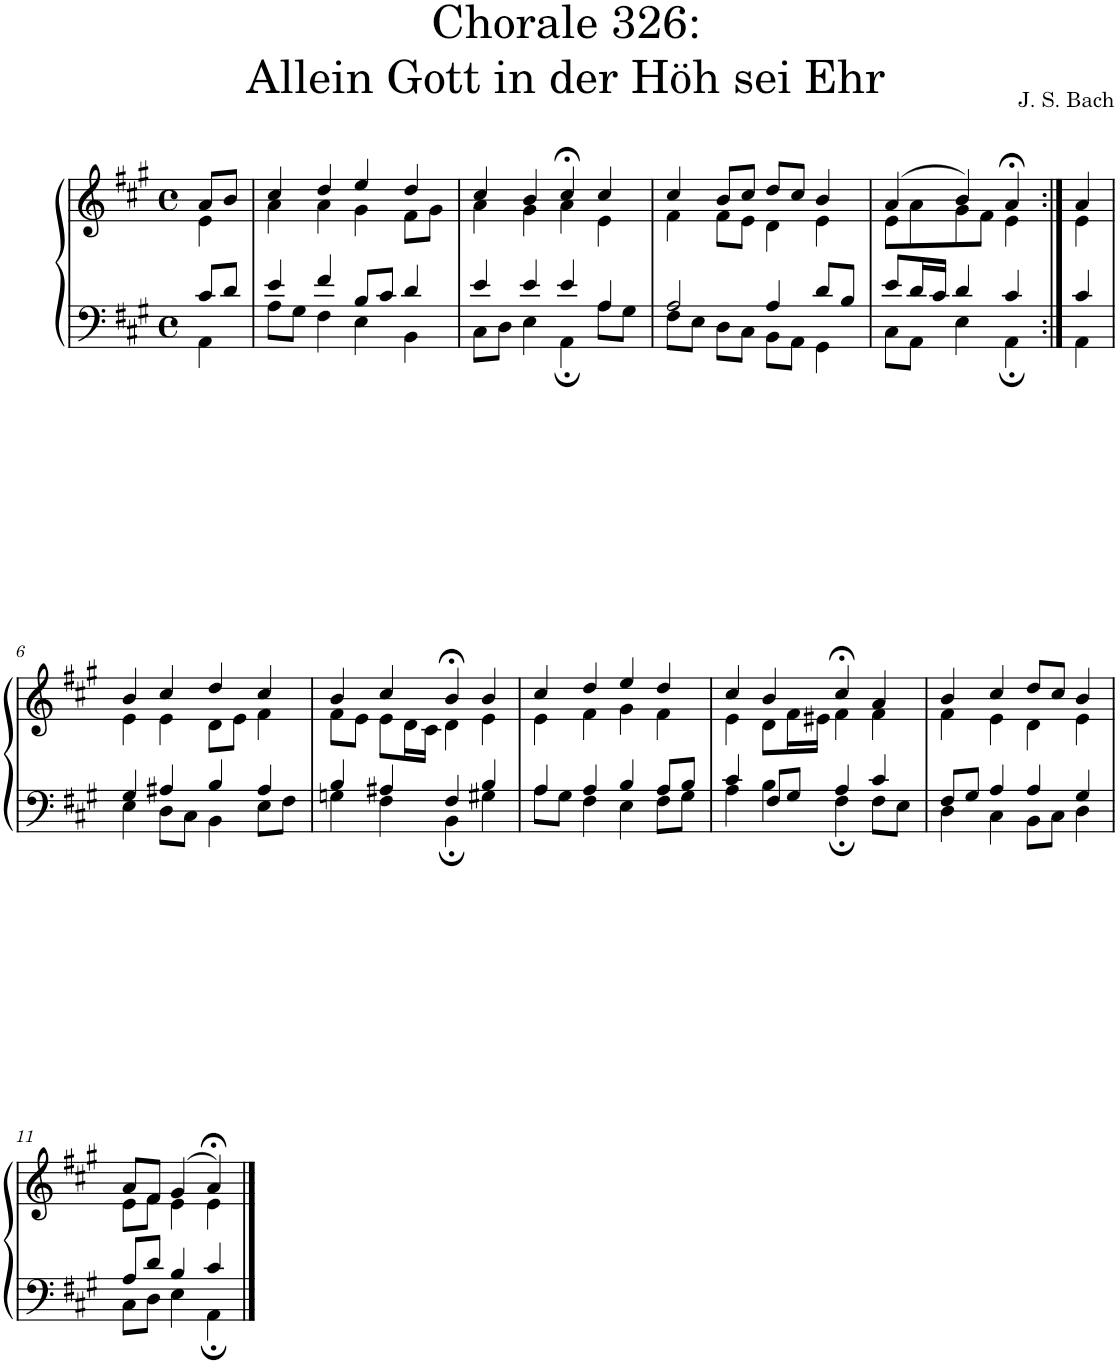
**kern	**kern
*part1	*part1
*staff2	*staff1
*I"S,A	*
*clefF4	*clefG2
*k[f#c#g#]	*k[f#c#g#]
*M4/4	*M4/4
*met(c)	*met(c)
=	=
*^	*^
8c#/L	4AA\	8a/L	4e\
8d/J	.	8b/J	.
=1	=1	=1	=1
4e/	8A\L	4cc#/	4a\
.	8G#\J	.	.
4f#/	4F#\	4dd/	4a\
8B/L	4E\	4ee/	4g#\
8c#/J	.	.	.
4d/	4BB\	4dd/	8f#\L
.	.	.	8g#\J
=2	=2	=2	=2
4e/	8C#\L	4cc#/	4a\
.	8D\J	.	.
4e/	4E\	4b/	4g#\
4e/	4AA;\	4cc#;</	4a\
4A/	8A\L	4cc#/	4e\
.	8G#\J	.	.
=3	=3	=3	=3
2A/	8F#\L	4cc#/	4f#\
.	8E\J	.	.
.	8D\L	8b/L	8f#\L
.	8C#\J	8cc#/J	8e\J
4A/	8BB\L	8dd/L	4d\
.	8AA\J	8cc#/J	.
8d/L	4GG#\	4b/	4e\
8B/J	.	.	.
=1283	=1283	=1283	=1283
8e/L	8C#\L	(>4a/	8e\L
16d/L	8AA\J	.	8a\
16c#/JJ	.	.	.
4d/	4E\	4b/)	8g#\
.	.	.	8f#\J
4c#/	4AA;\	4a;</	4e\
=1284:|!	=1284:|!	=1284:|!	=1284:|!
4c#/	4AA\	4a/	4e\
!!LO:LB:g=z	!!
=6	=6	=6	=6
4G#/	4E\	4b/	4e\
4A#X/	8D\L	4cc#/	4e\
.	8C#\J	.	.
4B/	4BB\	4dd/	8d\L
.	.	.	8e\J
4A#/	8E\L	4cc#/	4f#\
.	8F#\J	.	.
=7	=7	=7	=7
4B/	4Gn\	4b/	8f#\L
.	.	.	8e\J
4A#X/	4F#\	4cc#/	8e\L
.	.	.	16d\L
.	.	.	16c#\JJ
4F#/	4BB;\	4b;</	4d\
4B/	4G#X\	4b/	4e\
=8	=8	=8	=8
4A/	8A\L	4cc#/	4e\
.	8G#\J	.	.
4A/	4F#\	4dd/	4f#\
4B/	4E\	4ee/	4g#\
8A/L	8F#\L	4dd/	4f#\
8B/J	8G#\J	.	.
=9	=9	=9	=9
4c#/	4A\	4cc#/	4e\
8F#/L	4B\	4b/	8d\L
8G#/J	.	.	16f#\L
.	.	.	16e#X\JJ
4A/	4F#;\	4cc#;</	4f#\
4c#/	8F#\L	4a/	4f#\
.	8E\J	.	.
=10	=10	=10	=10
8F#/L	4D\	4b/	4f#\
8G#/J	.	.	.
4A/	4C#\	4cc#/	4e\
4A/	8BB\L	8dd/L	4d\
.	8C#\J	8cc#/J	.
4G#/	4D\	4b/	4e\
!!LO:LB:g=z	!!
=11	=11	=11	=11
8A/L	8C#\L	8a/L	8e\L
8d/J	8D\J	8f#/J	8f#\J
4B/	4E\	(>4g#/	4e\
4c#/	4AA;\	4a;</)	4e\
*v	*v	*	*
*	*v	*v
==	==
*-	*-
